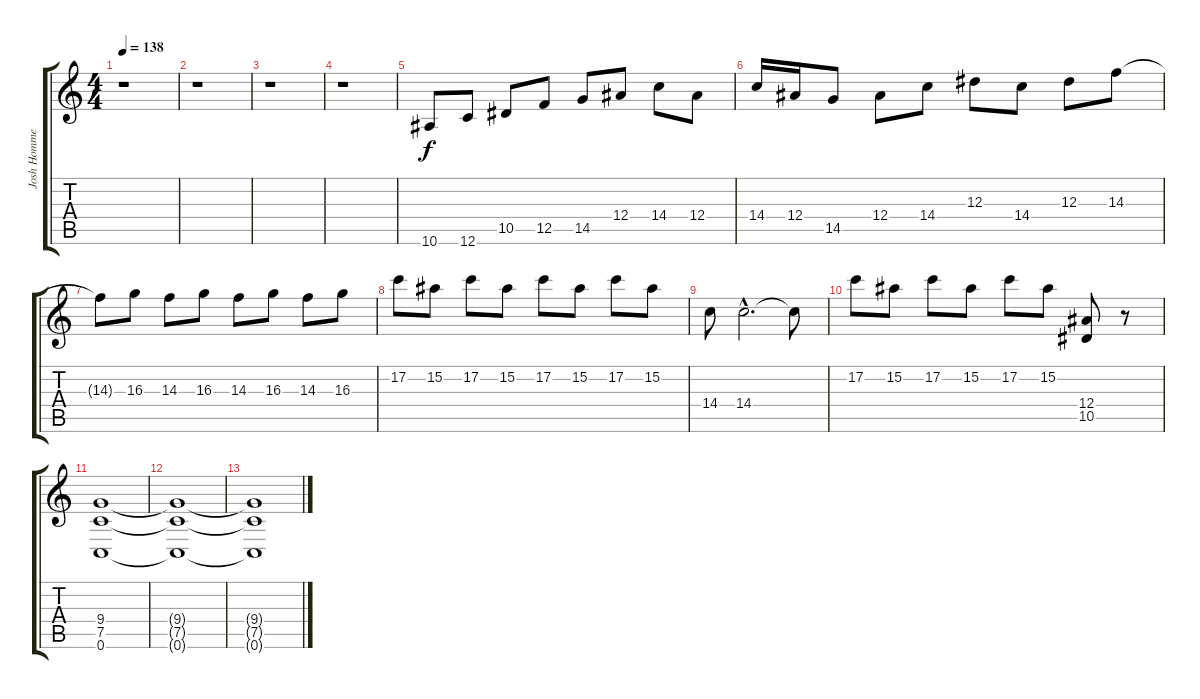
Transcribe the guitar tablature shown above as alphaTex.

\track ("Josh Homme" "Josh Homme") {instrument distortionguitar}
\staff {score tabs}
\tuning (C4 G3 Eb3 Bb2 F2 C2) {hide}
\ts (4 4)
\tempo 138
\clef g2
\ks c
r.1{dy f} |
r.1 |
r.1 |
r.1 |
10.6.8 12.6.8 10.5.8 12.5.8 14.5.8 12.4.8 14.4.8 12.4.8 |
14.4.16 12.4.16 14.5.8 12.4.8 14.4.8 12.3.8 14.4.8 12.3.8 14.3.8 |
14.3{t}.8 16.3.8 14.3.8 16.3.8 14.3.8 16.3.8 14.3.8 16.3.8 |
17.2.8 15.2.8 17.2.8 15.2.8 17.2.8 15.2.8 17.2.8 15.2.8 |
14.4.8 14.4{hac}.2{d} 14.4{t}.8 |
17.2.8 15.2.8 17.2.8 15.2.8 17.2.8 15.2.8 (12.4 10.5).8 r.8 |
(9.4 7.5 0.6).1 |
(9.4{t} 7.5{t} 0.6{t}).1 |
(9.4{t} 7.5{t} 0.6{t}).1
